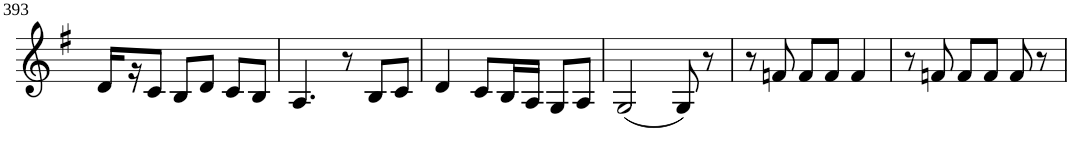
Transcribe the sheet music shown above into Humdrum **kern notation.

**kern
*part1
*staff1
*I"Violin
!!LO:PB:g=z
*clefG2
*k[f#]
*G:
*M3/4
=393
16d/LL
16r
8c/J
8B/L
8d/J
8c/L
8B/J
=394
4.A/
8r
8B/L
8c/J
=395
4d/
8c/L
16B/L
16A/JJ
8G/L
8A/J
=396
(2G/
8G/)
8r
=397
8r
8fn/
8f/L
8f/J
4f/
=398
8r
8fn/
8f/L
8f/J
8f/
8r
=
*-
